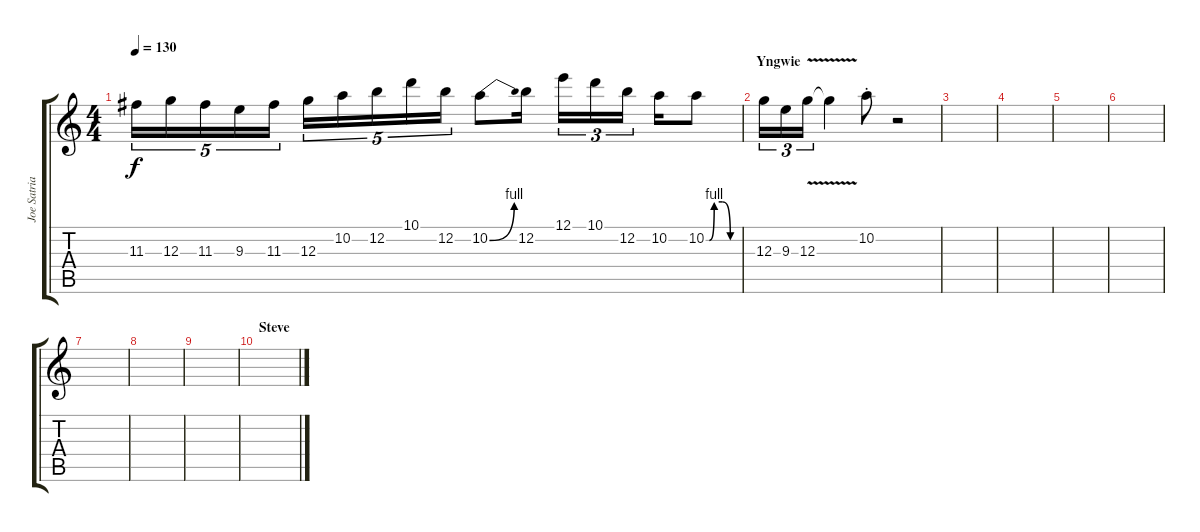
\track ("Joe Satriani" "Joe Satria") {instrument overdrivenguitar}
\staff {score tabs}
\tuning (E4 B3 G3 D3 A2 E2) {hide}
\ts (4 4)
\tempo 130
\clef g2
\ks c
11.3.16{tu (5 4) dy f} 12.3.16{tu (5 4)} 11.3.16{tu (5 4)} 9.3.16{tu (5 4)} 11.3.16{tu (5 4)} 12.3.16{tu (5 4)} 10.2.16{tu (5 4)} 12.2.16{tu (5 4)} 10.1.16{tu (5 4)} 12.2.16{tu (5 4)} 10.2{be (bend 0 0 60 4)}.8 12.2.16{beam splitsecondary} 12.1.16{tu (3 2)} 10.1.16{tu (3 2)} 12.2.16{tu (3 2) beam splitsecondary} 10.2.16 10.2{be (custom 0 0 6 0 15 4 30 4 45 0 60 0)}.8 |
\section ("" "Yngwie")
12.3.16{tu (3 2)} 9.3.16{tu (3 2)} 12.3{v}.16{tu (3 2)} 12.3{t}.4 10.2{st}.8 r.2 |
|
|
|
|
|
|
|
\section ("" "Steve")
